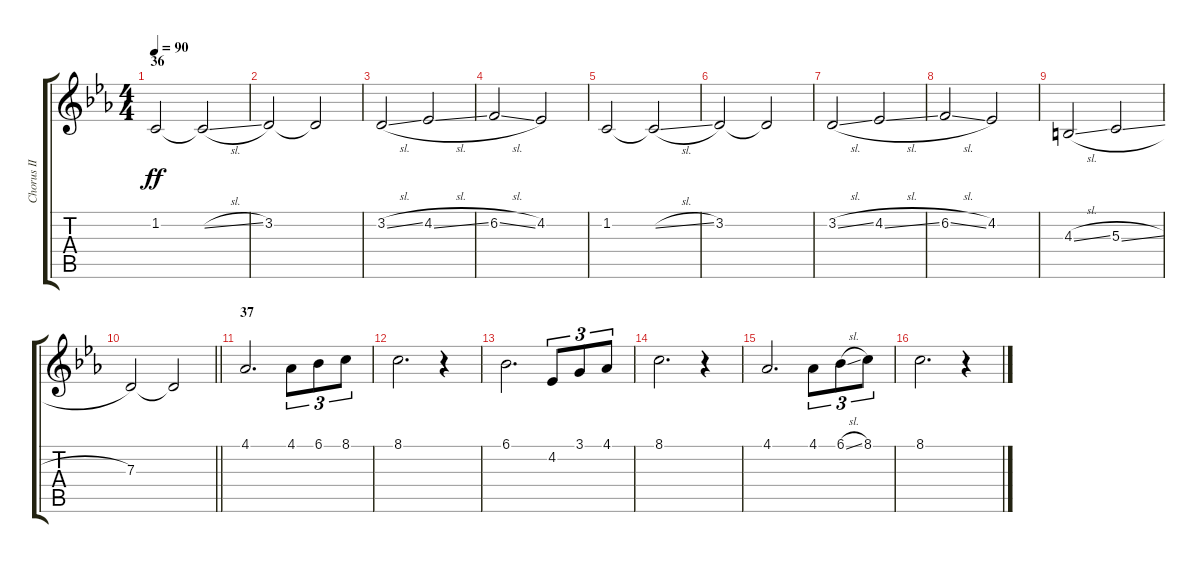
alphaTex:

\track ("Chorus II" "Chorus II") {instrument voiceoohs}
\staff {score tabs}
\tuning (E4 B3 G3 D3 A2 E2) {hide}
\ts (4 4)
\section ("" "36")
\tempo 90
\clef g2
\ks eb
1.2.2{dy ff} 1.2{sl t}.2 |
3.2.2 3.2{t}.2 |
3.2{sl}.2 4.2{sl}.2 |
6.2{sl}.2 4.2.2 |
1.2.2 1.2{sl t}.2 |
3.2.2 3.2{t}.2 |
3.2{sl}.2 4.2{sl}.2 |
6.2{sl}.2 4.2.2 |
4.3{sl}.2 5.3{sl}.2 |
\barLineRight lightlight
7.3.2 7.3{t}.2 |
\section ("" "37")
4.1.2{d} 4.1.8{tu (3 2)} 6.1.8{tu (3 2)} 8.1.8{tu (3 2)} |
8.1.2{d} r.4 |
6.1.2{d} 4.2.8{tu (3 2)} 3.1.8{tu (3 2)} 4.1.8{tu (3 2)} |
8.1.2{d} r.4 |
4.1.2{d} 4.1.8{tu (3 2)} 6.1{sl}.8{tu (3 2)} 8.1.8{tu (3 2)} |
8.1.2{d} r.4
